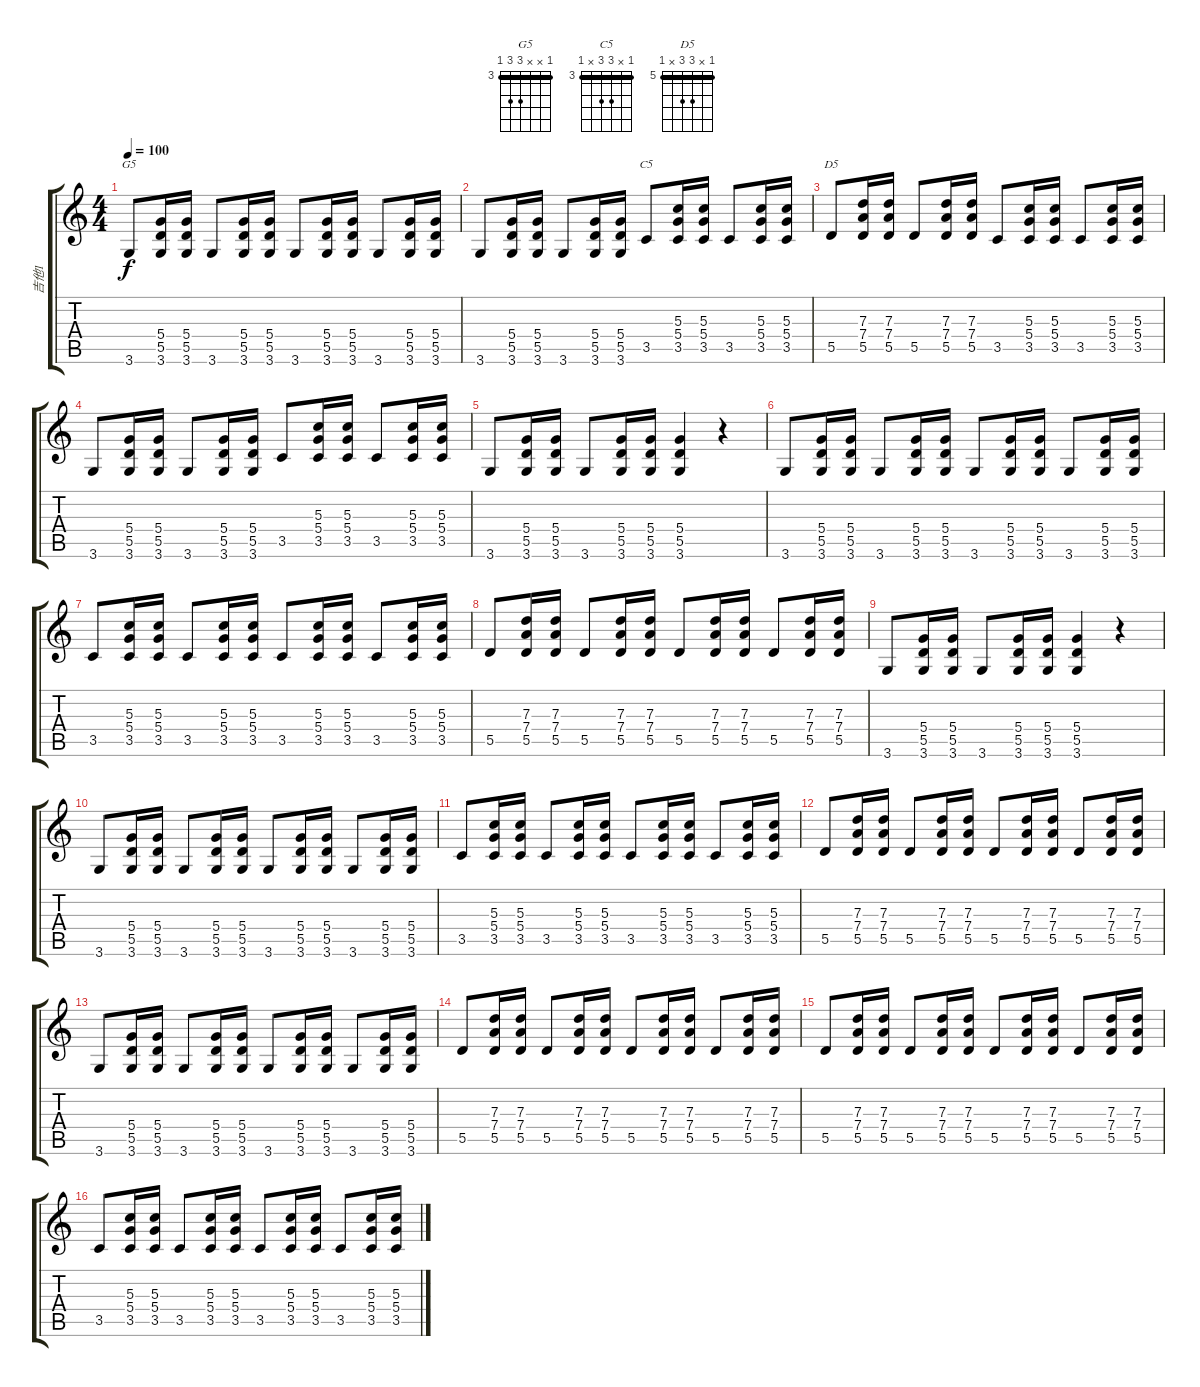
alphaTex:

\track ("吉他1" "吉他1") {instrument distortionguitar}
\staff {score tabs}
\tuning (E4 B3 G3 D3 A2 E2) {hide}
\chord ("G5" 3 x x 5 5 3) {firstfret 3 barre 3}
\chord ("C5" 3 x 5 5 x 3) {firstfret 3 barre 3}
\chord ("D5" 5 x 7 7 x 5) {firstfret 5 barre 5}
\ts (4 4)
\tempo 100
\clef g2
\ks c
3.6.8{ch "G5" dy f} (5.4 5.5 3.6).16 (5.4 5.5 3.6).16 3.6.8 (5.4 5.5 3.6).16 (5.4 5.5 3.6).16 3.6.8 (5.4 5.5 3.6).16 (5.4 5.5 3.6).16 3.6.8 (5.4 5.5 3.6).16 (5.4 5.5 3.6).16 |
3.6.8 (5.4 5.5 3.6).16 (5.4 5.5 3.6).16 3.6.8 (5.4 5.5 3.6).16 (5.4 5.5 3.6).16 3.5.8{ch "C5"} (5.3 5.4 3.5).16 (5.3 5.4 3.5).16 3.5.8 (5.3 5.4 3.5).16 (5.3 5.4 3.5).16 |
5.5.8{ch "D5"} (7.3 7.4 5.5).16 (7.3 7.4 5.5).16 5.5.8 (7.3 7.4 5.5).16 (7.3 7.4 5.5).16 3.5.8 (5.3 5.4 3.5).16 (5.3 5.4 3.5).16 3.5.8 (5.3 5.4 3.5).16 (5.3 5.4 3.5).16 |
3.6.8 (5.4 5.5 3.6).16 (5.4 5.5 3.6).16 3.6.8 (5.4 5.5 3.6).16 (5.4 5.5 3.6).16 3.5.8 (5.3 5.4 3.5).16 (5.3 5.4 3.5).16 3.5.8 (5.3 5.4 3.5).16 (5.3 5.4 3.5).16 |
3.6.8 (5.4 5.5 3.6).16 (5.4 5.5 3.6).16 3.6.8 (5.4 5.5 3.6).16 (5.4 5.5 3.6).16 (5.4 5.5 3.6).4 r.4 |
3.6.8 (5.4 5.5 3.6).16 (5.4 5.5 3.6).16 3.6.8 (5.4 5.5 3.6).16 (5.4 5.5 3.6).16 3.6.8 (5.4 5.5 3.6).16 (5.4 5.5 3.6).16 3.6.8 (5.4 5.5 3.6).16 (5.4 5.5 3.6).16 |
3.5.8 (5.3 5.4 3.5).16 (5.3 5.4 3.5).16 3.5.8 (5.3 5.4 3.5).16 (5.3 5.4 3.5).16 3.5.8 (5.3 5.4 3.5).16 (5.3 5.4 3.5).16 3.5.8 (5.3 5.4 3.5).16 (5.3 5.4 3.5).16 |
5.5.8 (7.3 7.4 5.5).16 (7.3 7.4 5.5).16 5.5.8 (7.3 7.4 5.5).16 (7.3 7.4 5.5).16 5.5.8 (7.3 7.4 5.5).16 (7.3 7.4 5.5).16 5.5.8 (7.3 7.4 5.5).16 (7.3 7.4 5.5).16 |
3.6.8 (5.4 5.5 3.6).16 (5.4 5.5 3.6).16 3.6.8 (5.4 5.5 3.6).16 (5.4 5.5 3.6).16 (5.4 5.5 3.6).4 r.4 |
3.6.8 (5.4 5.5 3.6).16 (5.4 5.5 3.6).16 3.6.8 (5.4 5.5 3.6).16 (5.4 5.5 3.6).16 3.6.8 (5.4 5.5 3.6).16 (5.4 5.5 3.6).16 3.6.8 (5.4 5.5 3.6).16 (5.4 5.5 3.6).16 |
3.5.8 (5.3 5.4 3.5).16 (5.3 5.4 3.5).16 3.5.8 (5.3 5.4 3.5).16 (5.3 5.4 3.5).16 3.5.8 (5.3 5.4 3.5).16 (5.3 5.4 3.5).16 3.5.8 (5.3 5.4 3.5).16 (5.3 5.4 3.5).16 |
5.5.8 (7.3 7.4 5.5).16 (7.3 7.4 5.5).16 5.5.8 (7.3 7.4 5.5).16 (7.3 7.4 5.5).16 5.5.8 (7.3 7.4 5.5).16 (7.3 7.4 5.5).16 5.5.8 (7.3 7.4 5.5).16 (7.3 7.4 5.5).16 |
3.6.8 (5.4 5.5 3.6).16 (5.4 5.5 3.6).16 3.6.8 (5.4 5.5 3.6).16 (5.4 5.5 3.6).16 3.6.8 (5.4 5.5 3.6).16 (5.4 5.5 3.6).16 3.6.8 (5.4 5.5 3.6).16 (5.4 5.5 3.6).16 |
5.5.8 (7.3 7.4 5.5).16 (7.3 7.4 5.5).16 5.5.8 (7.3 7.4 5.5).16 (7.3 7.4 5.5).16 5.5.8 (7.3 7.4 5.5).16 (7.3 7.4 5.5).16 5.5.8 (7.3 7.4 5.5).16 (7.3 7.4 5.5).16 |
5.5.8 (7.3 7.4 5.5).16 (7.3 7.4 5.5).16 5.5.8 (7.3 7.4 5.5).16 (7.3 7.4 5.5).16 5.5.8 (7.3 7.4 5.5).16 (7.3 7.4 5.5).16 5.5.8 (7.3 7.4 5.5).16 (7.3 7.4 5.5).16 |
3.5.8 (5.3 5.4 3.5).16 (5.3 5.4 3.5).16 3.5.8 (5.3 5.4 3.5).16 (5.3 5.4 3.5).16 3.5.8 (5.3 5.4 3.5).16 (5.3 5.4 3.5).16 3.5.8 (5.3 5.4 3.5).16 (5.3 5.4 3.5).16
